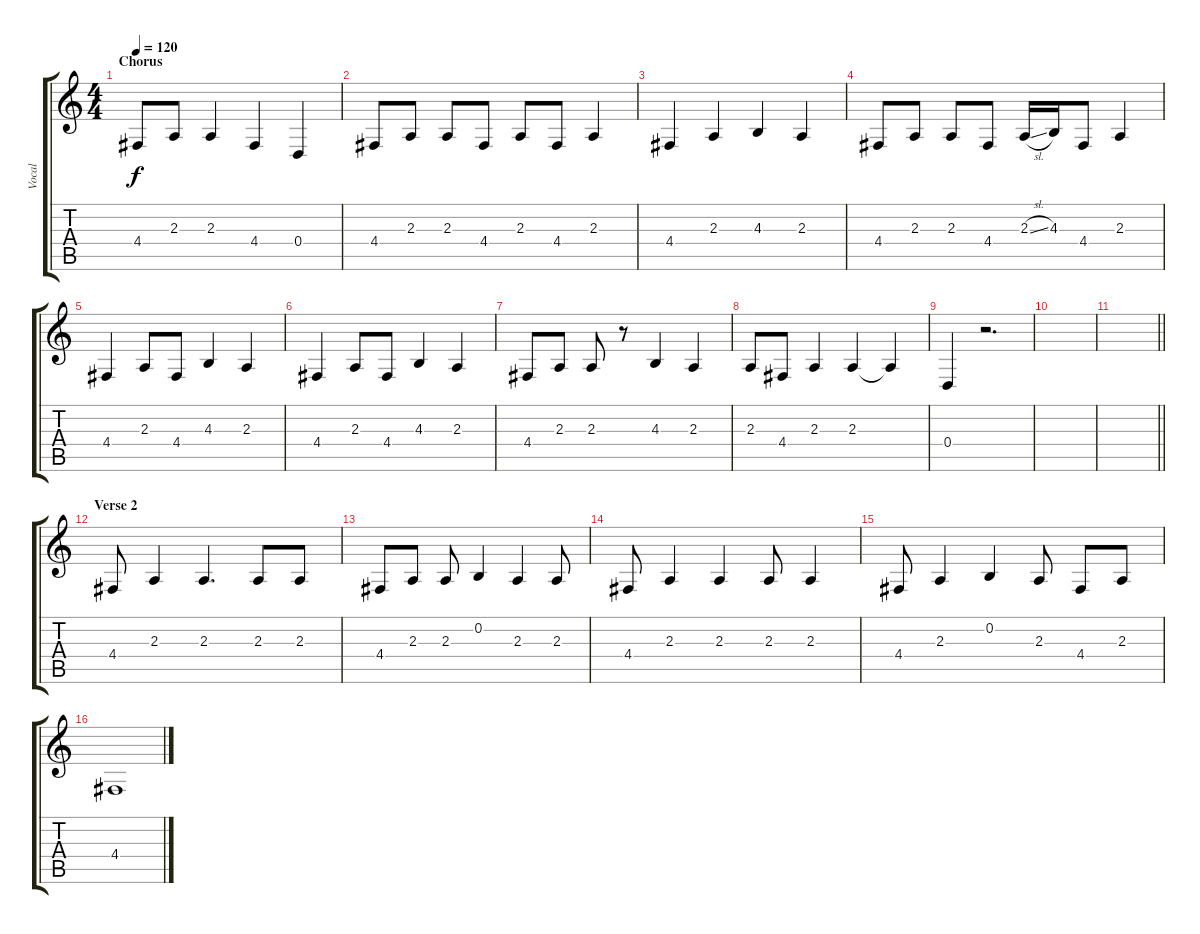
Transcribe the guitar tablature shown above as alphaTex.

\track ("Vocal" "Vocal") {instrument oboe}
\staff {score tabs}
\tuning (E4 B3 G3 D3 A2 E2) {hide}
\ts (4 4)
\section ("" "Chorus")
\tempo 120
\clef g2
\ks c
4.4.8{dy f} 2.3.8 2.3.4 4.4.4 0.4.4 |
4.4.8 2.3.8 2.3.8 4.4.8 2.3.8 4.4.8 2.3.4 |
4.4.4 2.3.4 4.3.4 2.3.4 |
4.4.8 2.3.8 2.3.8 4.4.8 2.3{sl}.16 4.3.16 4.4.8 2.3.4 |
4.4.4 2.3.8 4.4.8 4.3.4 2.3.4 |
4.4.4 2.3.8 4.4.8 4.3.4 2.3.4 |
4.4.8 2.3.8 2.3.8 r.8 4.3.4 2.3.4 |
2.3.8 4.4.8 2.3.4 2.3.4 2.3{t}.4 |
0.4.4 r.2{d} |
|
\barLineRight lightlight
|
\section ("" "Verse 2")
4.4.8 2.3.4 2.3.4{d} 2.3.8 2.3.8 |
4.4.8 2.3.8 2.3.8 0.2.4 2.3.4 2.3.8 |
4.4.8 2.3.4 2.3.4 2.3.8 2.3.4 |
4.4.8 2.3.4 0.2.4 2.3.8 4.4.8 2.3.8 |
4.4.1
